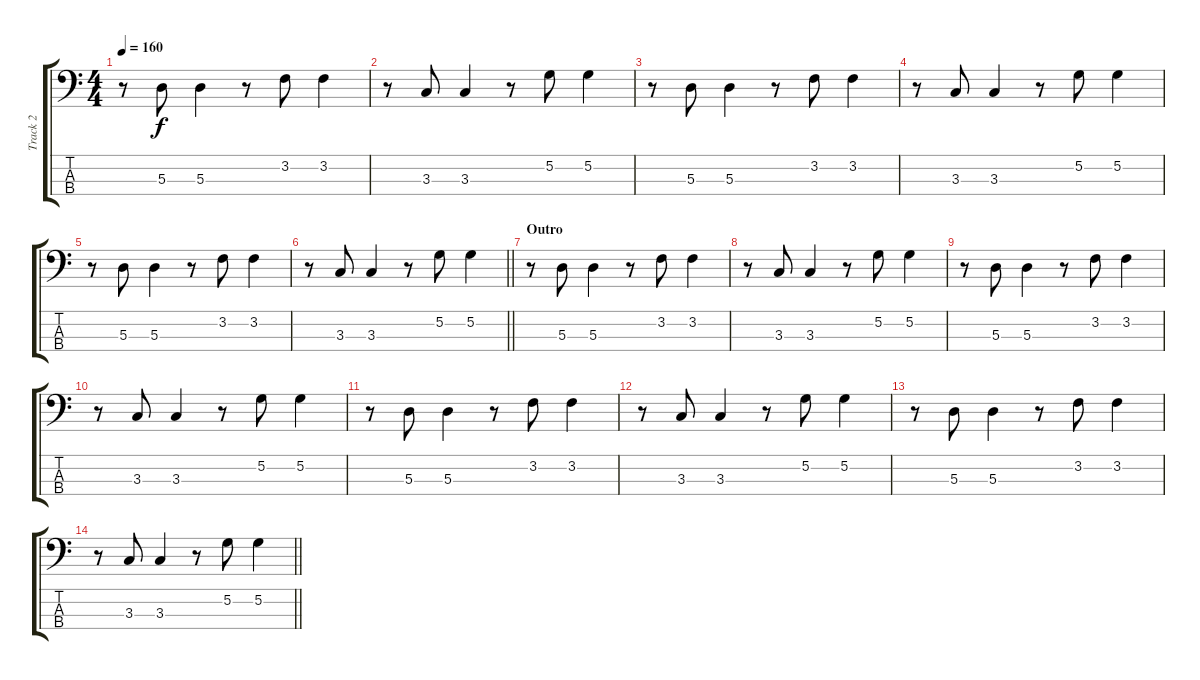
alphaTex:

\track ("Track 2" "Track 2") {instrument slapbass2}
\staff {score tabs}
\tuning (G2 D2 A1 E1) {hide}
\ts (4 4)
\tempo 160
\clef f4
\ks c
r.8{dy f} 5.3.8 5.3.4 r.8 3.2.8 3.2.4 |
r.8 3.3.8 3.3.4 r.8 5.2.8 5.2.4 |
r.8 5.3.8 5.3.4 r.8 3.2.8 3.2.4 |
r.8 3.3.8 3.3.4 r.8 5.2.8 5.2.4 |
r.8 5.3.8 5.3.4 r.8 3.2.8 3.2.4 |
\barLineRight lightlight
r.8 3.3.8 3.3.4 r.8 5.2.8 5.2.4 |
\section ("" "Outro")
r.8 5.3.8 5.3.4 r.8 3.2.8 3.2.4 |
r.8 3.3.8 3.3.4 r.8 5.2.8 5.2.4 |
r.8 5.3.8 5.3.4 r.8 3.2.8 3.2.4 |
r.8 3.3.8 3.3.4 r.8 5.2.8 5.2.4 |
r.8 5.3.8 5.3.4 r.8 3.2.8 3.2.4 |
r.8 3.3.8 3.3.4 r.8 5.2.8 5.2.4 |
r.8 5.3.8 5.3.4 r.8 3.2.8 3.2.4 |
\barLineRight lightlight
r.8 3.3.8 3.3.4 r.8 5.2.8 5.2.4
